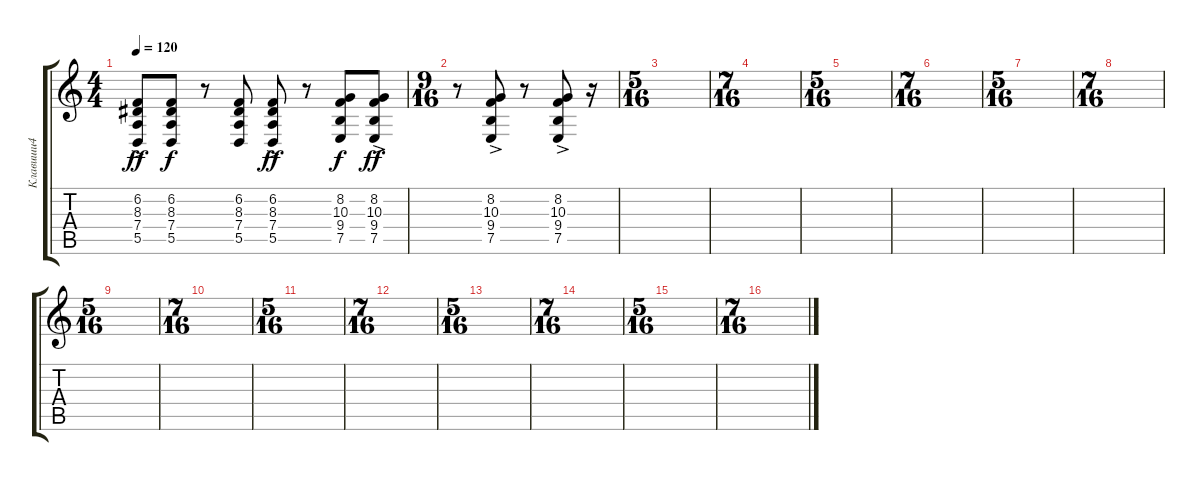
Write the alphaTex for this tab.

\track ("Клавиши4" "Клавиши4") {instrument stringensemble1}
\staff {score tabs}
\tuning (E4 B3 G3 D3 A2 E2) {hide}
\ts (4 4)
\tempo 120
\clef g2
\ks c
(6.2 8.3 7.4 5.5{ac}).8{dy ff} (6.2 8.3 7.4 5.5).8{dy f} r.8 (6.2 8.3 7.4 5.5).8 (6.2 8.3 7.4 5.5{ac}).8{dy ff} r.8 (8.2 10.3 9.4 7.5).8{dy f} (8.2 10.3 9.4 7.5{ac}).8{dy ff} |
\ts (9 16)
r.8 (8.2 10.3 9.4 7.5{ac}).8 r.8 (8.2 10.3 9.4 7.5{ac}).8 r.16 |
\ts (5 16)
|
\ts (7 16)
|
\ts (5 16)
|
\ts (7 16)
|
\ts (5 16)
|
\ts (7 16)
|
\ts (5 16)
|
\ts (7 16)
|
\ts (5 16)
|
\ts (7 16)
|
\ts (5 16)
|
\ts (7 16)
|
\ts (5 16)
|
\ts (7 16)
